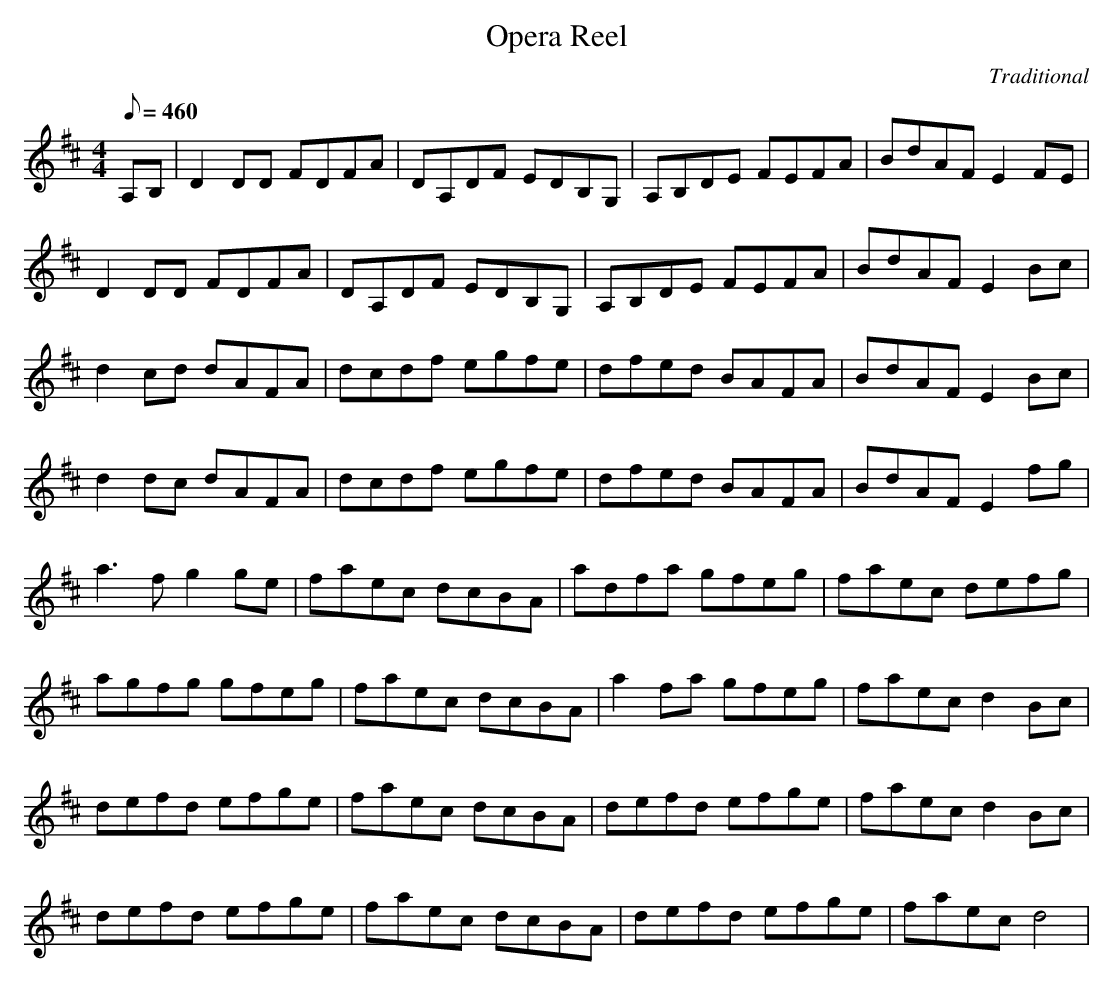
X:1
T:Opera Reel
C:Traditional
M:4/4
L:1/8
Q:1/8=460
K:D
A,B,|D2DD FDFA|DA,DF EDB,G,|A,B,DE FEFA|BdAF E2FE|
D2DD FDFA|DA,DF EDB,G,|A,B,DE FEFA|BdAF E2Bc|
d2cd dAFA|dcdf egfe|dfed BAFA|BdAF E2Bc|
d2dc dAFA|dcdf egfe|dfed BAFA|BdAF E2fg|
a3f g2ge|faec dcBA|adfa gfeg|faec defg|
agfg gfeg|faec dcBA|a2fa gfeg|faec d2Bc|
defd efge|faec dcBA|defd efge|faec d2Bc|
defd efge|faec dcBA|defd efge|faec d4|
